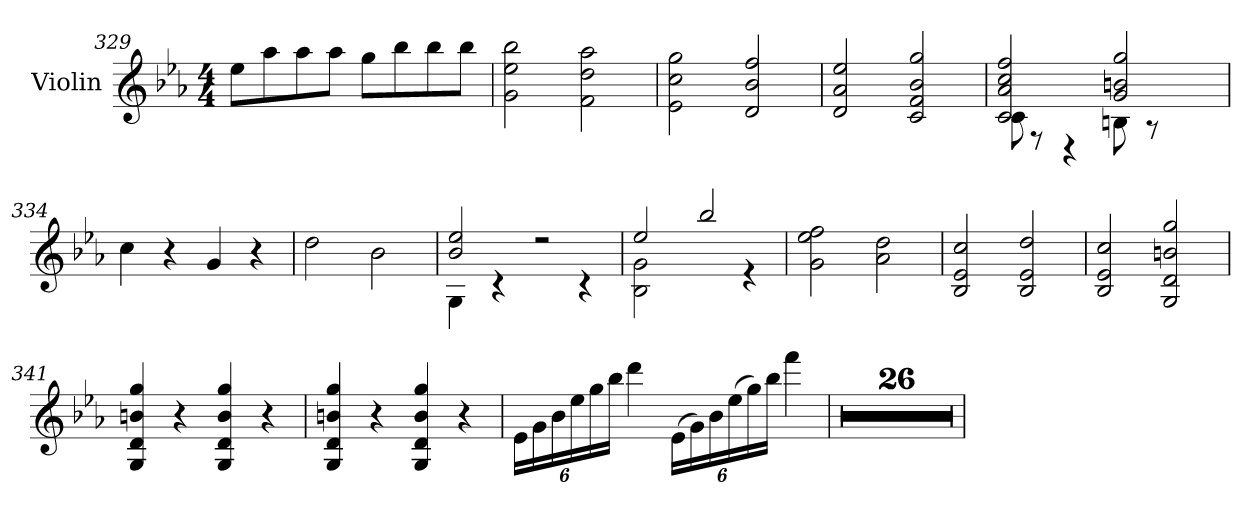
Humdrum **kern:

**kern
*part1
*staff1
*I"Violin
*I'Vln.
*clefG2
*k[b-e-a-]
*E-:
*M4/4
=329
8ee-\L
8aa-\
8aa-\
8aa-\J
8gg\L
8bb-\
8bb-\
8bb-\J
=330
2g\ 2ee-\ 2bb-\
2f\ 2dd\ 2aa-\
=331
2e-\ 2cc\ 2gg\
2d/ 2b-/ 2ff/
=332
2d/ 2a-/ 2ee-/
2c/ 2f/ 2b-/ 2gg/
=333
*^
2c/ 2a-/ 2cc/ 2ff/	8c\
.	8r
.	4r
2g/ 2bn/ 2gg/	8Bn\
.	8r
.	4ryy
*v	*v
=334
4cc\
4r
4g/
4r
=335
2dd\
2b-\
!!LO:PB:g=z
=336
*^
2b-/ 2ee-/	4G\
.	4r
2r	4ryy
.	4r
=337	=337
2ee-/	2B-\ 2g\
2bb-/	4ryy
.	4r
*v	*v
!!LO:PB:g=z
=338
2g\ 2ee-\ 2ff\
2a-\ 2dd\
=339
2B-/ 2e-/ 2cc/
2B-/ 2e-/ 2dd/
=340
2B-/ 2e-/ 2cc/
2G/ 2d/ 2bn/ 2gg/
=341
4G/ 4d/ 4bn/ 4gg/
4r
4G/ 4d/ 4b/ 4gg/
4r
=342
4G/ 4d/ 4bn/ 4gg/
4r
4G/ 4d/ 4b/ 4gg/
4r
=343
*Xbrackettup
24e-\LL
24g\
24b-\
24ee-\
24gg\
24bb-\JJ
4ddd\
(24e-\LL
24g\)
24b-\
(24ee-\
24gg\)
24bb-\JJ
4fff\
=344
1r
=345
1r
!!LO:PB:g=z
=346
1r
=347
1r
=348
1r
=349
1r
!!LO:PB:g=z
=350
1r
=351
1r
=352
1r
=353
1r
=354
1r
=355
1r
=356
1r
=357
1r
=358
1r
=359
1r
=360
1r
=361
1r
=362
1r
=363
1r
=364
1r
=365
1r
=366
1r
!!LO:PB:g=z
=367
1r
=368
1r
=369
1r
=
*-
